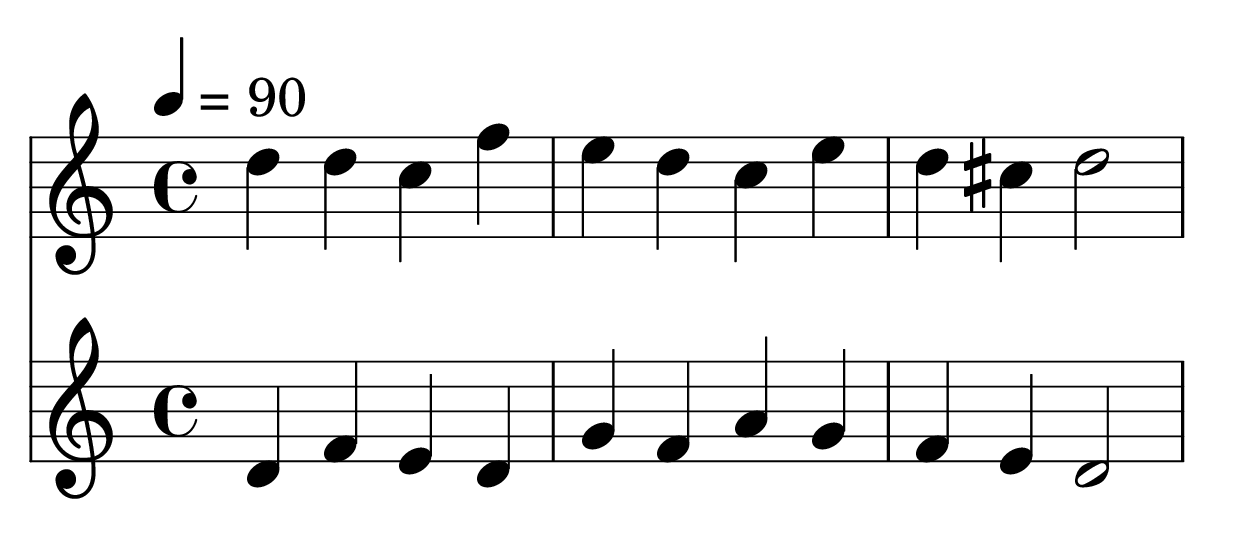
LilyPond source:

\version "2.24.1"

\include "page.ly"

global = {
  \time  4/4
  \tempo 4 = 90
}

% NOTE: See `https://viva.pressbooks.pub/openmusictheory/chapter/gradus-ad-parnassum-exercises/`.

\parallelMusic voiceUpper, voiceLower {
  % a4  a   g   a   |   % solution
  d4  d   c   f   |   % attempt 1
  d4  f   e   d   |   % cantus firmus

  % b4  c   c   b   |   % solution
  e4  d   c   e   |   % attempt 1
  g4  f   a   g   |   % cantus firmus

  % d4  cis d2      |   % solution
  d4  cis d2      |   % attempt 1
  f4  e   d2      |   % cantus firmus
}

\score {
  <<
    \new Staff \with { midiInstrument = "clarinet" } {
      \global
      \clef treble
      \relative c'' \voiceUpper
    }
    \new Staff \with { midiInstrument = "cello" } {
      \global
      \clef treble
      \relative c' \voiceLower
    }
  >>
  \layout { }
  \midi { }
}
